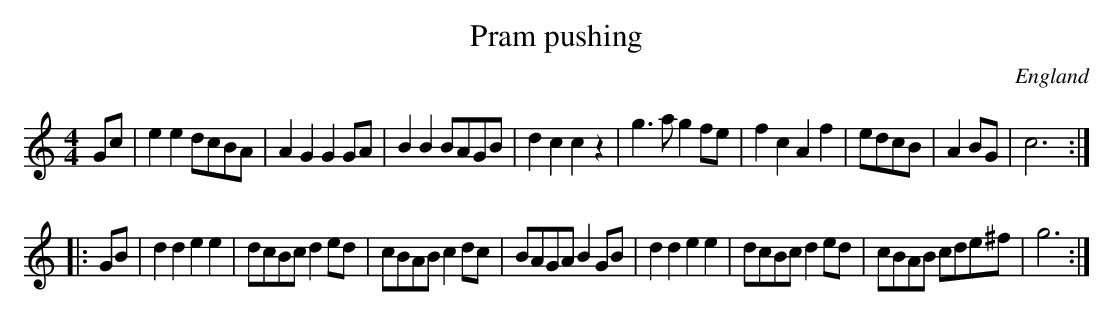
X:1
T:Pram pushing
O:England
M:4/4
K:C
Gc|\
e2e2 dcBA|A2G2 G2GA|B2B2 BAGB|d2c2 c2z2|\
g3a g2fe|f2c2 A2f2|edcB|A2BG|c6 ::
GB|\
d2d2 e2e2|dcBc d2ed|cBAB c2dc|BAGA B2GB|\
d2d2 e2e2|dcBc d2ed|cBAB cde^f|g6:|
